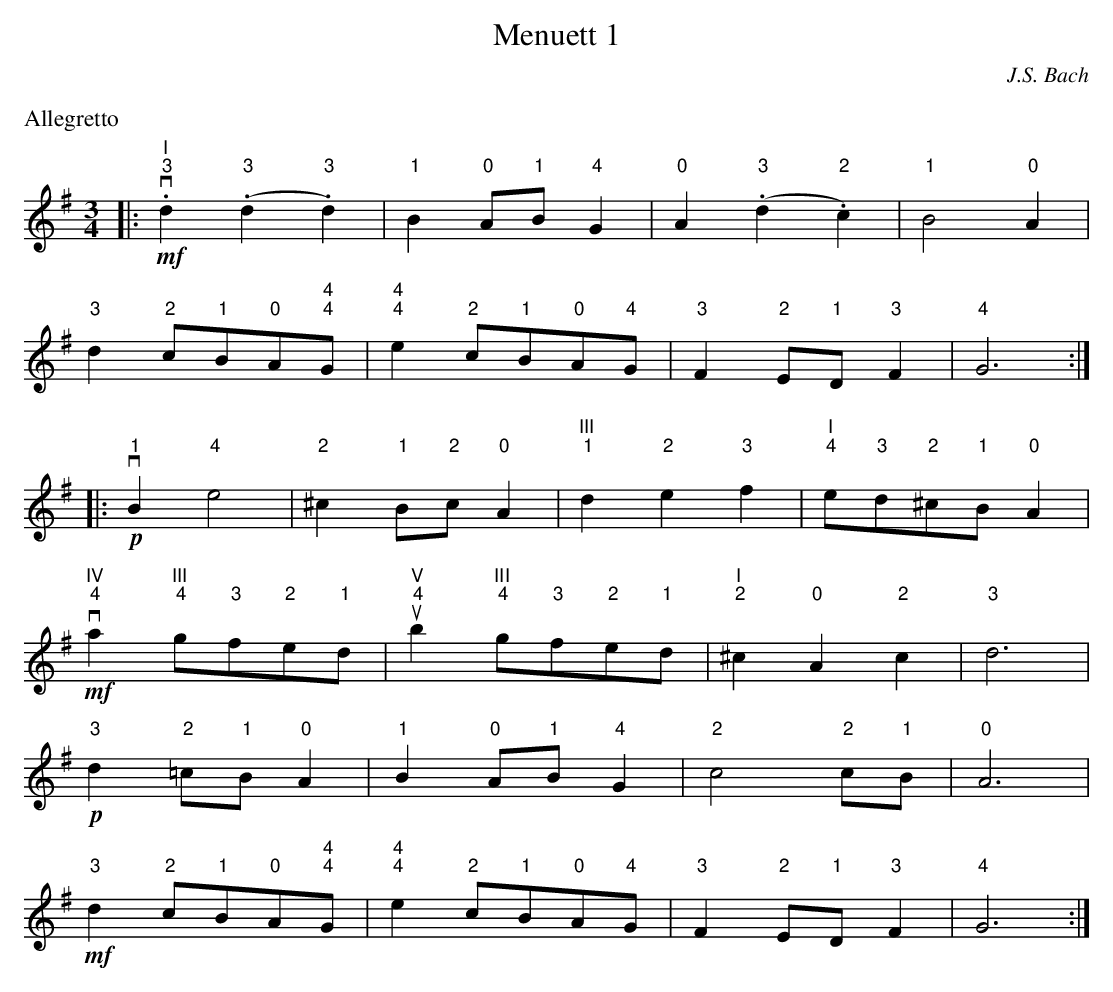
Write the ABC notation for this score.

X:1
T: Menuett 1
C: J.S. Bach
C:
C:
P: Allegretto
M: 3/4
L: 1/8
K: G
|: +mf+ v"I""3".d2("3".d2"3".d2) | "1"B2"0"A"1"B"4"G2 | "0"A2("3".d2."2"c2) | "1"B4"0"A2 |
" ""3"d2"2"c"1"B"0"A"4""4"G | "4""4"e2"2"c"1"B"0"A"4"G | "3"F2"2"E"1"D"3"F2 | "4"G6 :|
|: +p+ v"1"B2"4"e4 | "2"^c2"1"B"2"c"0"A2 | "III""1"d2"2"e2"3"f2 | "I""4"e"3"d"2"^c"1"B"0"A2 |
+mf+ v"IV""4"a2"III""4"g"3"f"2"e"1"d | u"V""4"b2"III""4"g"3"f"2"e"1"d | "I""2"^c2"0"A2"2"c2 | "3"d6 |
+p+ "3"d2"2"=c"1"B"0"A2 | "1"B2"0"A"1"B"4"G2 | "2"c4"2"c"1"B | "0"A6 |
+mf+ "3"d2"2"c"1"B"0"A"4""4"G | "4""4"e2"2"c"1"B"0"A"4"G | "3"F2"2"E"1"D"3"F2 | "4"G6 :|
